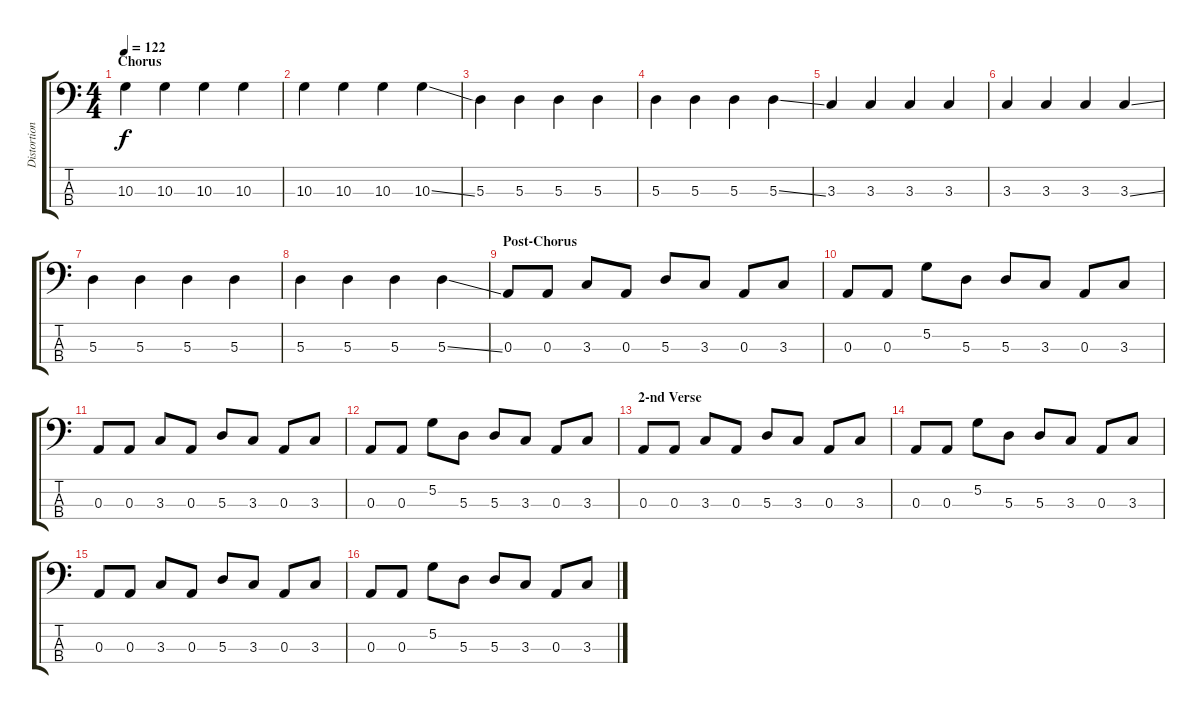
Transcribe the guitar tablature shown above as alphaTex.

\track ("Distortion Bass" "Distortion") {instrument distortionguitar}
\staff {score tabs}
\tuning (G2 D2 A1 E1) {hide}
\ts (4 4)
\section ("" "Chorus")
\tempo 122
\clef f4
\ks c
10.3.4{dy f} 10.3.4 10.3.4 10.3.4 |
10.3.4 10.3.4 10.3.4 10.3{ss}.4 |
5.3.4 5.3.4 5.3.4 5.3.4 |
5.3.4 5.3.4 5.3.4 5.3{ss}.4 |
3.3.4 3.3.4 3.3.4 3.3.4 |
3.3.4 3.3.4 3.3.4 3.3{ss}.4 |
5.3.4 5.3.4 5.3.4 5.3.4 |
5.3.4 5.3.4 5.3.4 5.3{ss}.4 |
\section ("" "Post-Chorus")
0.3.8 0.3.8 3.3.8 0.3.8 5.3.8 3.3.8 0.3.8 3.3.8 |
0.3.8 0.3.8 5.2.8 5.3.8 5.3.8 3.3.8 0.3.8 3.3.8 |
0.3.8 0.3.8 3.3.8 0.3.8 5.3.8 3.3.8 0.3.8 3.3.8 |
0.3.8 0.3.8 5.2.8 5.3.8 5.3.8 3.3.8 0.3.8 3.3.8 |
\section ("" "2-nd Verse")
0.3.8 0.3.8 3.3.8 0.3.8 5.3.8 3.3.8 0.3.8 3.3.8 |
0.3.8 0.3.8 5.2.8 5.3.8 5.3.8 3.3.8 0.3.8 3.3.8 |
0.3.8 0.3.8 3.3.8 0.3.8 5.3.8 3.3.8 0.3.8 3.3.8 |
0.3.8 0.3.8 5.2.8 5.3.8 5.3.8 3.3.8 0.3.8 3.3.8
